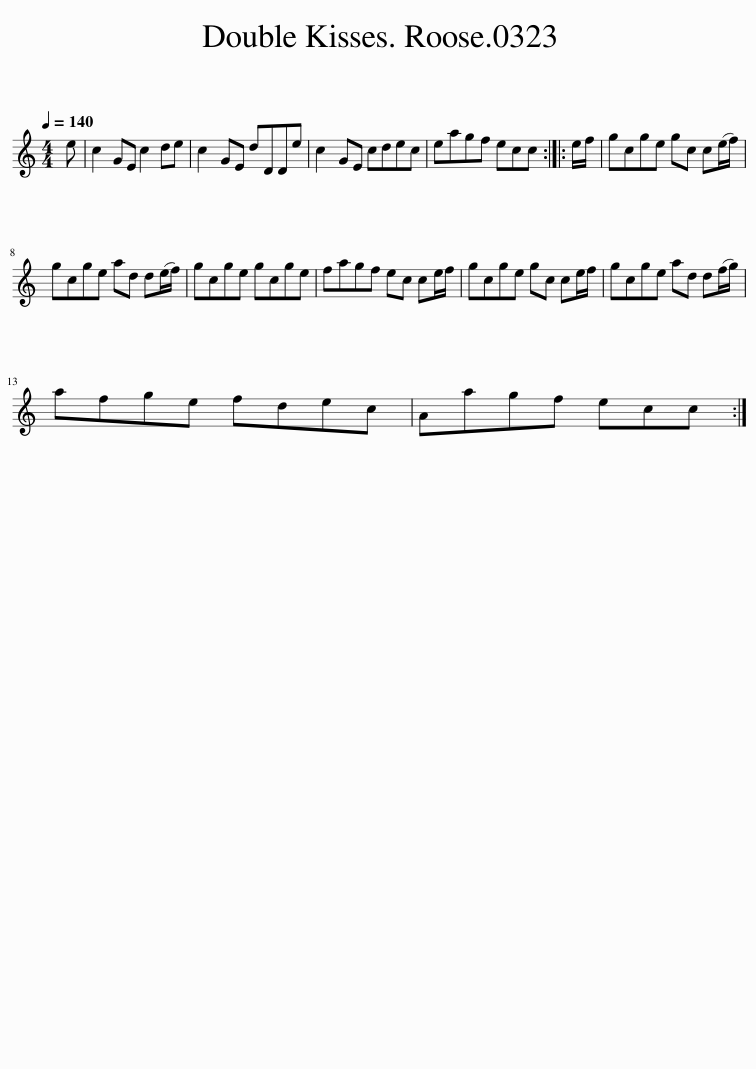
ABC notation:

X:1
L:1/8
Q:1/4=140
M:4/4
I:linebreak $
K:C
V:1 treble
V:1
 e | c2 GE c2 de | c2 GE dDDe | c2 GE cdec | eagf ecc :: %5
 e/f/ | gcge gc c(e/f/) |$ gcge ad d(e/f/) | gcge gcge | fagf ec ce/f/ | %10
 gcge gc ce/f/ | gcge ad d(f/g/) |$ afge fdec | Aagf ecc :| %14
